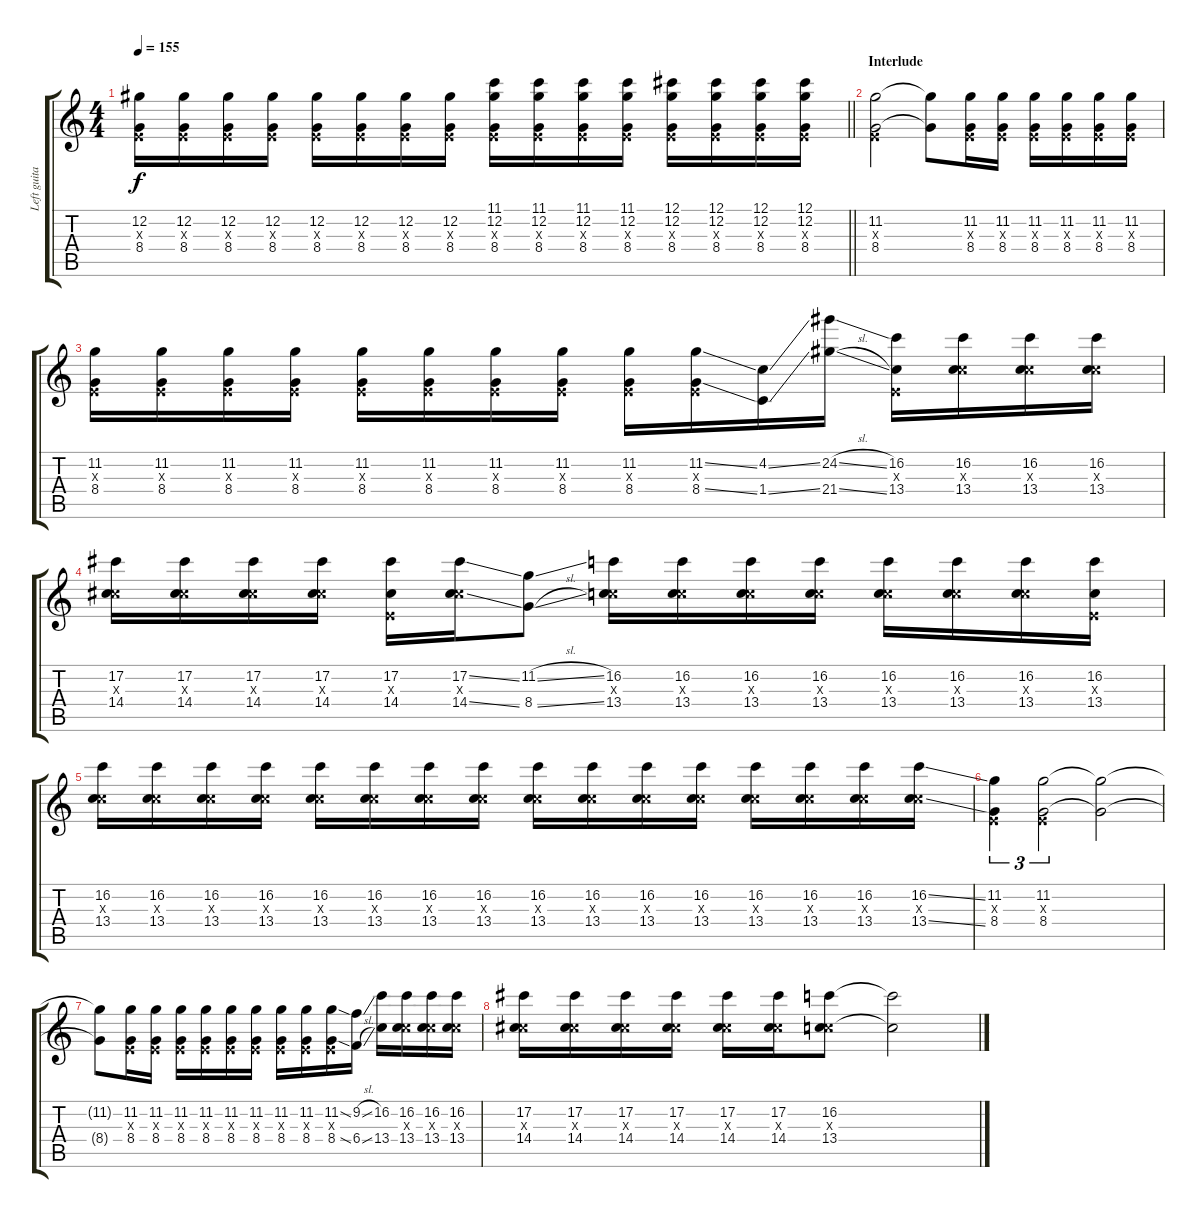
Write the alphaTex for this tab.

\track ("Left guitar" "Left guita") {instrument overdrivenguitar}
\staff {score tabs}
\tuning (Db4 Ab3 E3 B2 Gb2 B1) {hide}
\ts (4 4)
\tempo 155
\clef g2
\barLineRight lightlight
\ks c
(12.2 0.3{x} 8.4).16{dy f} (12.2 0.3{x} 8.4).16 (12.2 0.3{x} 8.4).16 (12.2 0.3{x} 8.4).16 (12.2 0.3{x} 8.4).16 (12.2 0.3{x} 8.4).16 (12.2 0.3{x} 8.4).16 (12.2 0.3{x} 8.4).16 (11.1 12.2 0.3{x} 8.4).16 (11.1 12.2 0.3{x} 8.4).16 (11.1 12.2 0.3{x} 8.4).16 (11.1 12.2 0.3{x} 8.4).16 (12.1 12.2 0.3{x} 8.4).16 (12.1 12.2 0.3{x} 8.4).16 (12.1 12.2 0.3{x} 8.4).16 (12.1 12.2 0.3{x} 8.4).16 |
\section ("" "Interlude")
(11.2 0.3{x} 8.4).2 (11.2{t} 8.4{t}).8 (11.2 0.3{x} 8.4).16 (11.2 0.3{x} 8.4).16 (11.2 0.3{x} 8.4).16 (11.2 0.3{x} 8.4).16 (11.2 0.3{x} 8.4).16 (11.2 0.3{x} 8.4).16 |
(11.2 0.3{x} 8.4).16 (11.2 0.3{x} 8.4).16 (11.2 0.3{x} 8.4).16 (11.2 0.3{x} 8.4).16 (11.2 0.3{x} 8.4).16 (11.2 0.3{x} 8.4).16 (11.2 0.3{x} 8.4).16 (11.2 0.3{x} 8.4).16 (11.2 0.3{x} 8.4).16 (11.2{ss} 0.3{x} 8.4{ss}).16 (4.2{ss} 1.4{ss}).16 (24.2{sl} 21.4{sl}).16 (16.2 0.3{x} 13.4).16 (16.2 8.3{x} 13.4).16 (16.2 8.3{x} 13.4).16 (16.2 8.3{x} 13.4).16 |
(17.2 9.3{x} 14.4).16 (17.2 9.3{x} 14.4).16 (17.2 9.3{x} 14.4).16 (17.2 9.3{x} 14.4).16 (17.2 0.3{x} 14.4).16 (17.2{ss} 9.3{x} 14.4{ss}).16 (11.2{sl} 8.4{sl}).8 (16.2 8.3{x} 13.4).16 (16.2 8.3{x} 13.4).16 (16.2 8.3{x} 13.4).16 (16.2 8.3{x} 13.4).16 (16.2 8.3{x} 13.4).16 (16.2 8.3{x} 13.4).16 (16.2 8.3{x} 13.4).16 (16.2 0.3{x} 13.4).16 |
(16.2 8.3{x} 13.4).16 (16.2 8.3{x} 13.4).16 (16.2 8.3{x} 13.4).16 (16.2 8.3{x} 13.4).16 (16.2 8.3{x} 13.4).16 (16.2 8.3{x} 13.4).16 (16.2 8.3{x} 13.4).16 (16.2 8.3{x} 13.4).16 (16.2 8.3{x} 13.4).16 (16.2 8.3{x} 13.4).16 (16.2 8.3{x} 13.4).16 (16.2 8.3{x} 13.4).16 (16.2 8.3{x} 13.4).16 (16.2 8.3{x} 13.4).16 (16.2 8.3{x} 13.4).16 (16.2{ss} 8.3{x} 13.4{ss}).16 |
(11.2 0.3{x} 8.4).4{tu (3 2)} (11.2 0.3{x} 8.4).2{tu (3 2)} (11.2{t} 8.4{t}).2 |
(11.2{t} 8.4{t}).8 (11.2 0.3{x} 8.4).16 (11.2 0.3{x} 8.4).16 (11.2 0.3{x} 8.4).16 (11.2 0.3{x} 8.4).16 (11.2 0.3{x} 8.4).16 (11.2 0.3{x} 8.4).16 (11.2 0.3{x} 8.4).16 (11.2 0.3{x} 8.4).16 (11.2{ss} 0.3{x} 8.4{ss}).16 (9.2{sl} 6.4{sl}).16 (16.2 13.4).16 (16.2 8.3{x} 13.4).16 (16.2 8.3{x} 13.4).16 (16.2 8.3{x} 13.4).16 |
(17.2 9.3{x} 14.4).16 (17.2 9.3{x} 14.4).16 (17.2 9.3{x} 14.4).16 (17.2 9.3{x} 14.4).16 (17.2 9.3{x} 14.4).16 (17.2 9.3{x} 14.4).16 (16.2 8.3{x} 13.4).8 (16.2{t} 13.4{t}).2
